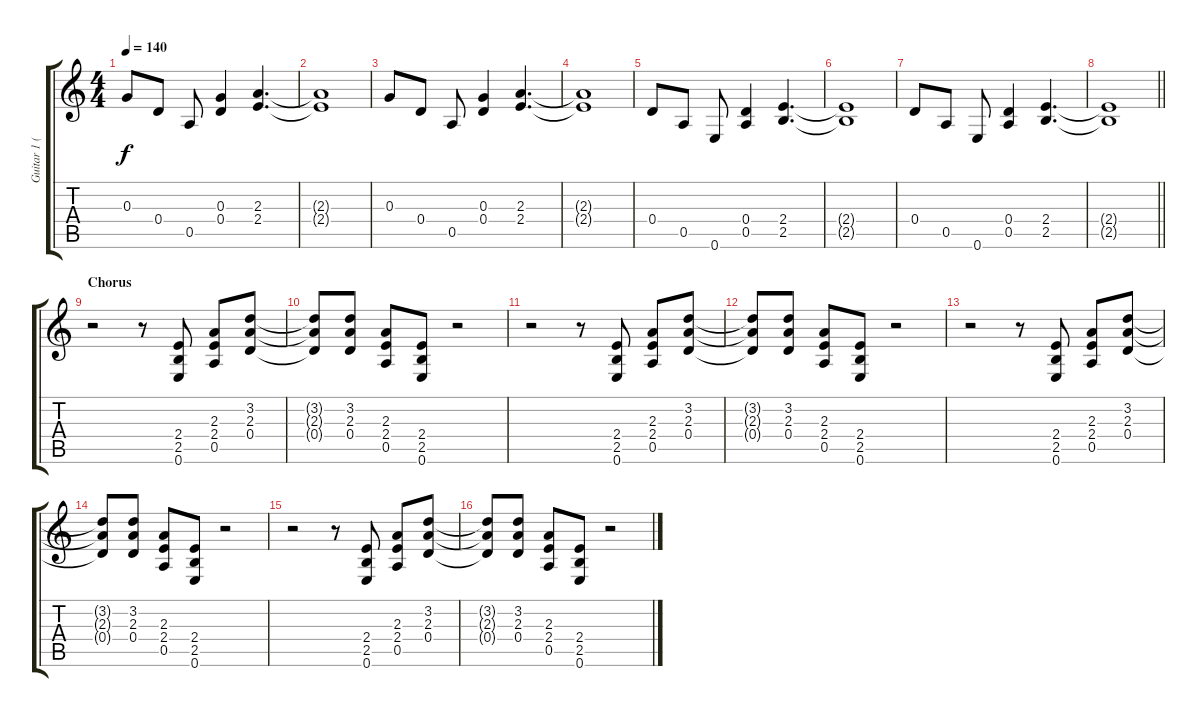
\track ("Guitar 1 (M. Young)" "Guitar 1 (") {instrument overdrivenguitar}
\staff {score tabs}
\tuning (E4 B3 G3 D3 A2 E2) {hide}
\ts (4 4)
\tempo 140
\clef g2
\ks c
0.3.8{dy f} 0.4.8 0.5.8 (0.3 0.4).4 (2.3 2.4).4{d} |
(2.3{t} 2.4{t}).1 |
0.3.8 0.4.8 0.5.8 (0.3 0.4).4 (2.3 2.4).4{d} |
(2.3{t} 2.4{t}).1 |
0.4.8 0.5.8 0.6.8 (0.4 0.5).4 (2.4 2.5).4{d} |
(2.4{t} 2.5{t}).1 |
0.4.8 0.5.8 0.6.8 (0.4 0.5).4 (2.4 2.5).4{d} |
\barLineRight lightlight
(2.4{t} 2.5{t}).1 |
\section ("" "Chorus")
r.2 r.8 (2.4 2.5 0.6).8 (2.3 2.4 0.5).8 (3.2 2.3 0.4).8 |
(3.2{t} 2.3{t} 0.4{t}).8 (3.2 2.3 0.4).8 (2.3 2.4 0.5).8 (2.4 2.5 0.6).8 r.2 |
r.2 r.8 (2.4 2.5 0.6).8 (2.3 2.4 0.5).8 (3.2 2.3 0.4).8 |
(3.2{t} 2.3{t} 0.4{t}).8 (3.2 2.3 0.4).8 (2.3 2.4 0.5).8 (2.4 2.5 0.6).8 r.2 |
r.2 r.8 (2.4 2.5 0.6).8 (2.3 2.4 0.5).8 (3.2 2.3 0.4).8 |
(3.2{t} 2.3{t} 0.4{t}).8 (3.2 2.3 0.4).8 (2.3 2.4 0.5).8 (2.4 2.5 0.6).8 r.2 |
r.2 r.8 (2.4 2.5 0.6).8 (2.3 2.4 0.5).8 (3.2 2.3 0.4).8 |
(3.2{t} 2.3{t} 0.4{t}).8 (3.2 2.3 0.4).8 (2.3 2.4 0.5).8 (2.4 2.5 0.6).8 r.2
